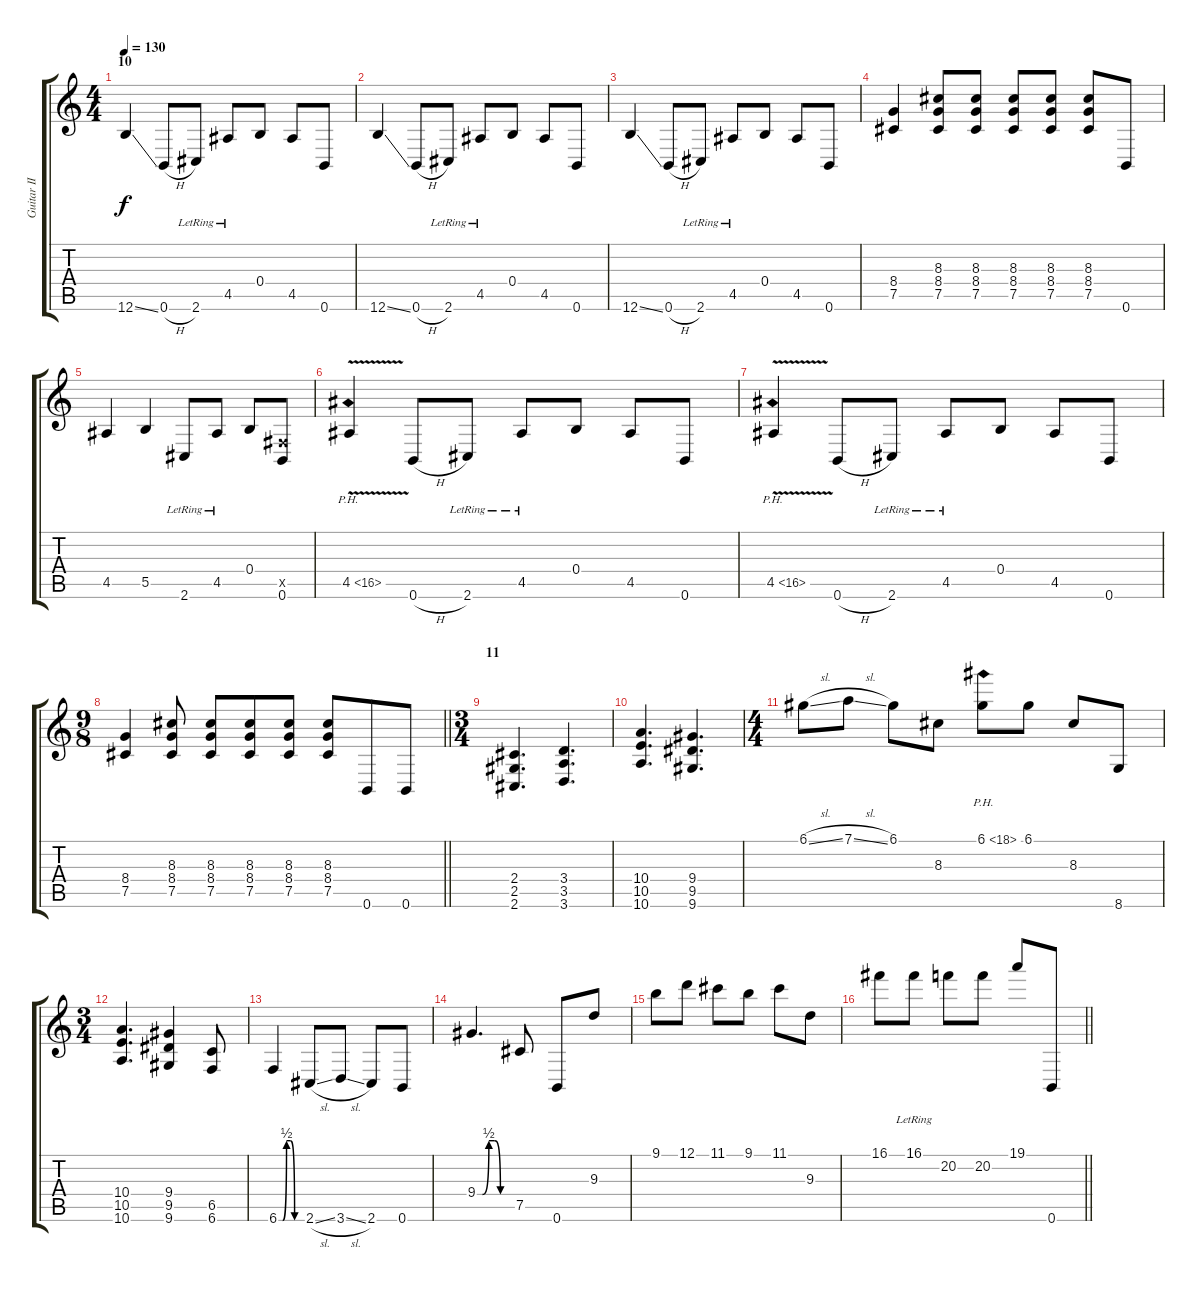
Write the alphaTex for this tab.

\track ("Guitar II" "Guitar II") {instrument distortionguitar}
\staff {score tabs}
\tuning (D4 A3 F3 B2 Gb2 B1) {hide}
\ts (4 4)
\section ("" "10")
\tempo 130
\clef g2
\ks c
12.6{ss}.4{dy f} 0.6{h}.8 2.6{lr}.8 4.5{lr}.8 0.4.8 4.5.8 0.6.8 |
12.6{ss}.4 0.6{h}.8 2.6{lr}.8 4.5{lr}.8 0.4.8 4.5.8 0.6.8 |
12.6{ss}.4 0.6{h}.8 2.6{lr}.8 4.5{lr}.8 0.4.8 4.5.8 0.6.8 |
(8.4 7.5).4 (8.3 8.4 7.5).8 (8.3 8.4 7.5).8 (8.3 8.4 7.5).8 (8.3 8.4 7.5).8 (8.3 8.4 7.5).8 0.6.8 |
4.5.4 5.5.4 2.6{lr}.8 4.5{lr}.8 0.4.8 (0.5{x} 0.6).8 |
4.5{ph 12 v}.4 0.6{h}.8 2.6{lr}.8 4.5{lr}.8 0.4.8 4.5.8 0.6.8 |
4.5{ph 12 v}.4 0.6{h}.8 2.6{lr}.8 4.5{lr}.8 0.4.8 4.5.8 0.6.8 |
\ts (9 8)
\barLineRight lightlight
(8.4 7.5).4 (8.3 8.4 7.5).8 (8.3 8.4 7.5).8 (8.3 8.4 7.5).8 (8.3 8.4 7.5).8 (8.3 8.4 7.5).8 0.6.8 0.6.8 |
\ts (3 4)
\section ("" "11")
(2.4 2.5 2.6).4{d} (3.4 3.5 3.6).4{d} |
(10.4 10.5 10.6).4{d} (9.4 9.5 9.6).4{d} |
\ts (4 4)
6.1{sl}.8 7.1{sl}.8 6.1.8 8.3.8 6.1{ph 12}.8 6.1.8 8.3.8 8.6.8 |
\ts (3 4)
(10.4 10.5 10.6).4{d} (9.4 9.5 9.6).4 (6.5 6.6).8 |
6.6{be (custom 0 0 10 0 20 2 30 2 41 0 60 0)}.4 2.6{sl}.8 3.6{sl}.8 2.6.8 0.6.8 |
9.4{be (custom 0 0 9 0 20 2 30 2 40 0 60 0)}.4{d} 7.5.8 0.6.8 9.3.8 |
9.1.8 12.1.8 11.1.8 9.1.8 11.1.8 9.3.8 |
\barLineRight lightlight
16.1.8 16.1{lr}.8 20.2.8 20.2.8 19.1.8 0.6.8
